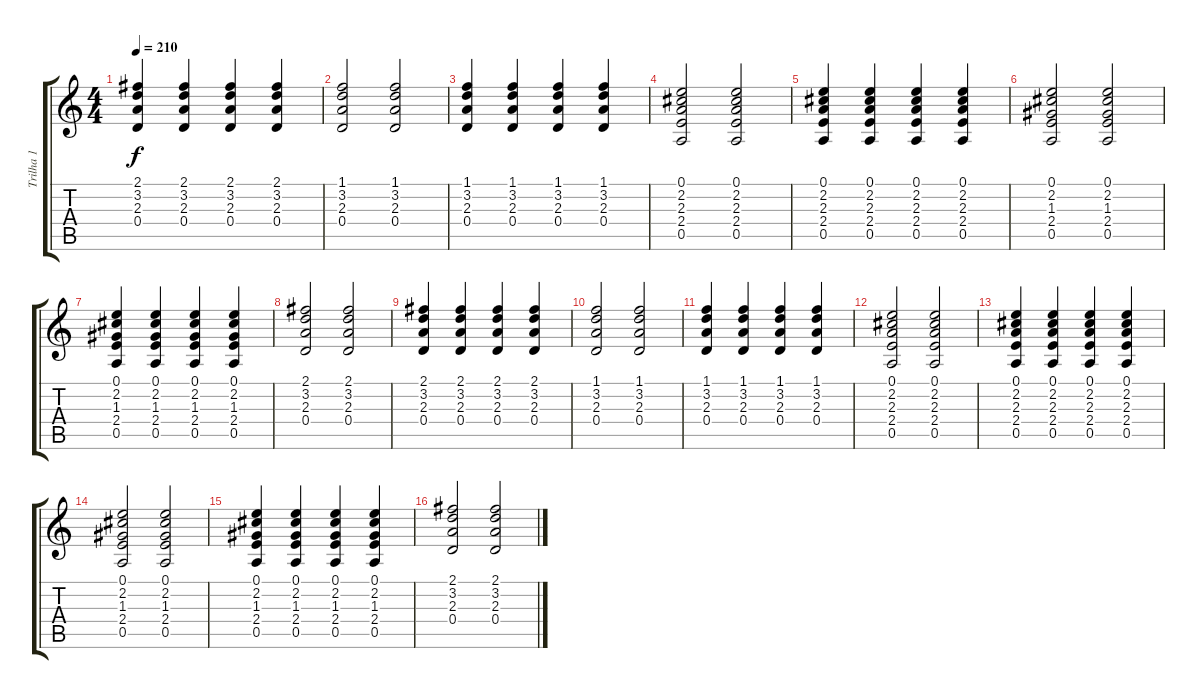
\track ("Trilha 1" "Trilha 1") {instrument acousticguitarnylon}
\staff {score tabs}
\tuning (E4 B3 G3 D3 A2 E2) {hide}
\ts (4 4)
\tempo 210
\clef g2
\ks c
(2.1 3.2 2.3 0.4).4{dy f} (2.1 3.2 2.3 0.4).4 (2.1 3.2 2.3 0.4).4 (2.1 3.2 2.3 0.4).4 |
(1.1 3.2 2.3 0.4).2 (1.1 3.2 2.3 0.4).2 |
(1.1 3.2 2.3 0.4).4 (1.1 3.2 2.3 0.4).4 (1.1 3.2 2.3 0.4).4 (1.1 3.2 2.3 0.4).4 |
(0.1 2.2 2.3 2.4 0.5).2 (0.1 2.2 2.3 2.4 0.5).2 |
(0.1 2.2 2.3 2.4 0.5).4 (0.1 2.2 2.3 2.4 0.5).4 (0.1 2.2 2.3 2.4 0.5).4 (0.1 2.2 2.3 2.4 0.5).4 |
(0.1 2.2 1.3 2.4 0.5).2 (0.1 2.2 1.3 2.4 0.5).2 |
(0.1 2.2 1.3 2.4 0.5).4 (0.1 2.2 1.3 2.4 0.5).4 (0.1 2.2 1.3 2.4 0.5).4 (0.1 2.2 1.3 2.4 0.5).4 |
(2.1 3.2 2.3 0.4).2 (2.1 3.2 2.3 0.4).2 |
(2.1 3.2 2.3 0.4).4 (2.1 3.2 2.3 0.4).4 (2.1 3.2 2.3 0.4).4 (2.1 3.2 2.3 0.4).4 |
(1.1 3.2 2.3 0.4).2 (1.1 3.2 2.3 0.4).2 |
(1.1 3.2 2.3 0.4).4 (1.1 3.2 2.3 0.4).4 (1.1 3.2 2.3 0.4).4 (1.1 3.2 2.3 0.4).4 |
(0.1 2.2 2.3 2.4 0.5).2 (0.1 2.2 2.3 2.4 0.5).2 |
(0.1 2.2 2.3 2.4 0.5).4 (0.1 2.2 2.3 2.4 0.5).4 (0.1 2.2 2.3 2.4 0.5).4 (0.1 2.2 2.3 2.4 0.5).4 |
(0.1 2.2 1.3 2.4 0.5).2 (0.1 2.2 1.3 2.4 0.5).2 |
(0.1 2.2 1.3 2.4 0.5).4 (0.1 2.2 1.3 2.4 0.5).4 (0.1 2.2 1.3 2.4 0.5).4 (0.1 2.2 1.3 2.4 0.5).4 |
(2.1 3.2 2.3 0.4).2 (2.1 3.2 2.3 0.4).2
